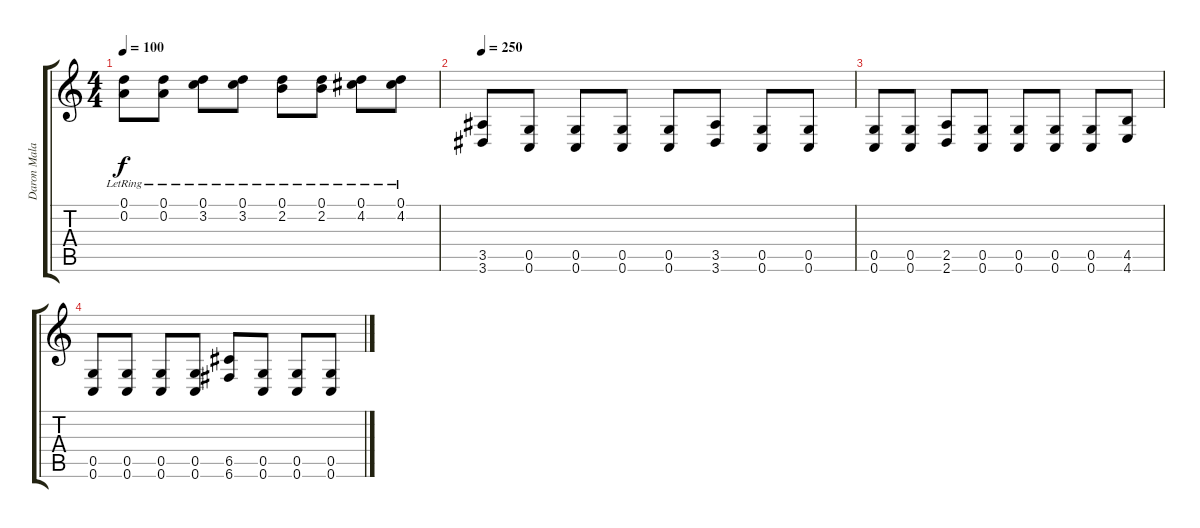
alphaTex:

\track ("Daron Malakian" "Daron Mala") {instrument overdrivenguitar}
\staff {score tabs}
\tuning (D4 A3 F3 C4 G2 C2) {hide}
\ts (4 4)
\tempo 100
\clef g2
\ks c
(0.1{lr} 0.2{lr}).8{dy f} (0.1{lr} 0.2{lr}).8 (0.1{lr} 3.2{lr}).8 (0.1{lr} 3.2{lr}).8 (0.1{lr} 2.2{lr}).8 (0.1{lr} 2.2{lr}).8 (0.1{lr} 4.2{lr}).8 (0.1{lr} 4.2{lr}).8 |
\tempo 250
(3.5 3.6).8 (0.5 0.6).8 (0.5 0.6).8 (0.5 0.6).8 (0.5 0.6).8 (3.5 3.6).8 (0.5 0.6).8 (0.5 0.6).8 |
(0.5 0.6).8 (0.5 0.6).8 (2.5 2.6).8 (0.5 0.6).8 (0.5 0.6).8 (0.5 0.6).8 (0.5 0.6).8 (4.5 4.6).8 |
(0.5 0.6).8 (0.5 0.6).8 (0.5 0.6).8 (0.5 0.6).8 (6.5 6.6).8 (0.5 0.6).8 (0.5 0.6).8 (0.5 0.6).8
